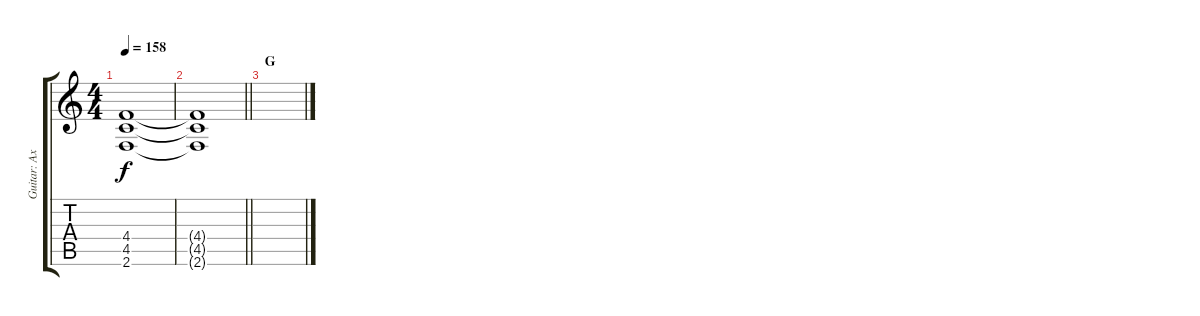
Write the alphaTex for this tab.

\track ("Guitar: Axel" "Guitar: Ax") {instrument overdrivenguitar}
\staff {score tabs}
\tuning (Eb4 Bb3 Gb3 Db3 Ab2 Eb2) {hide}
\ts (4 4)
\tempo 158
\clef g2
\ks c
(4.4 4.5 2.6).1{dy f} |
\barLineRight lightlight
(4.4{t} 4.5{t} 2.6{t}).1 |
\section ("" "G")
